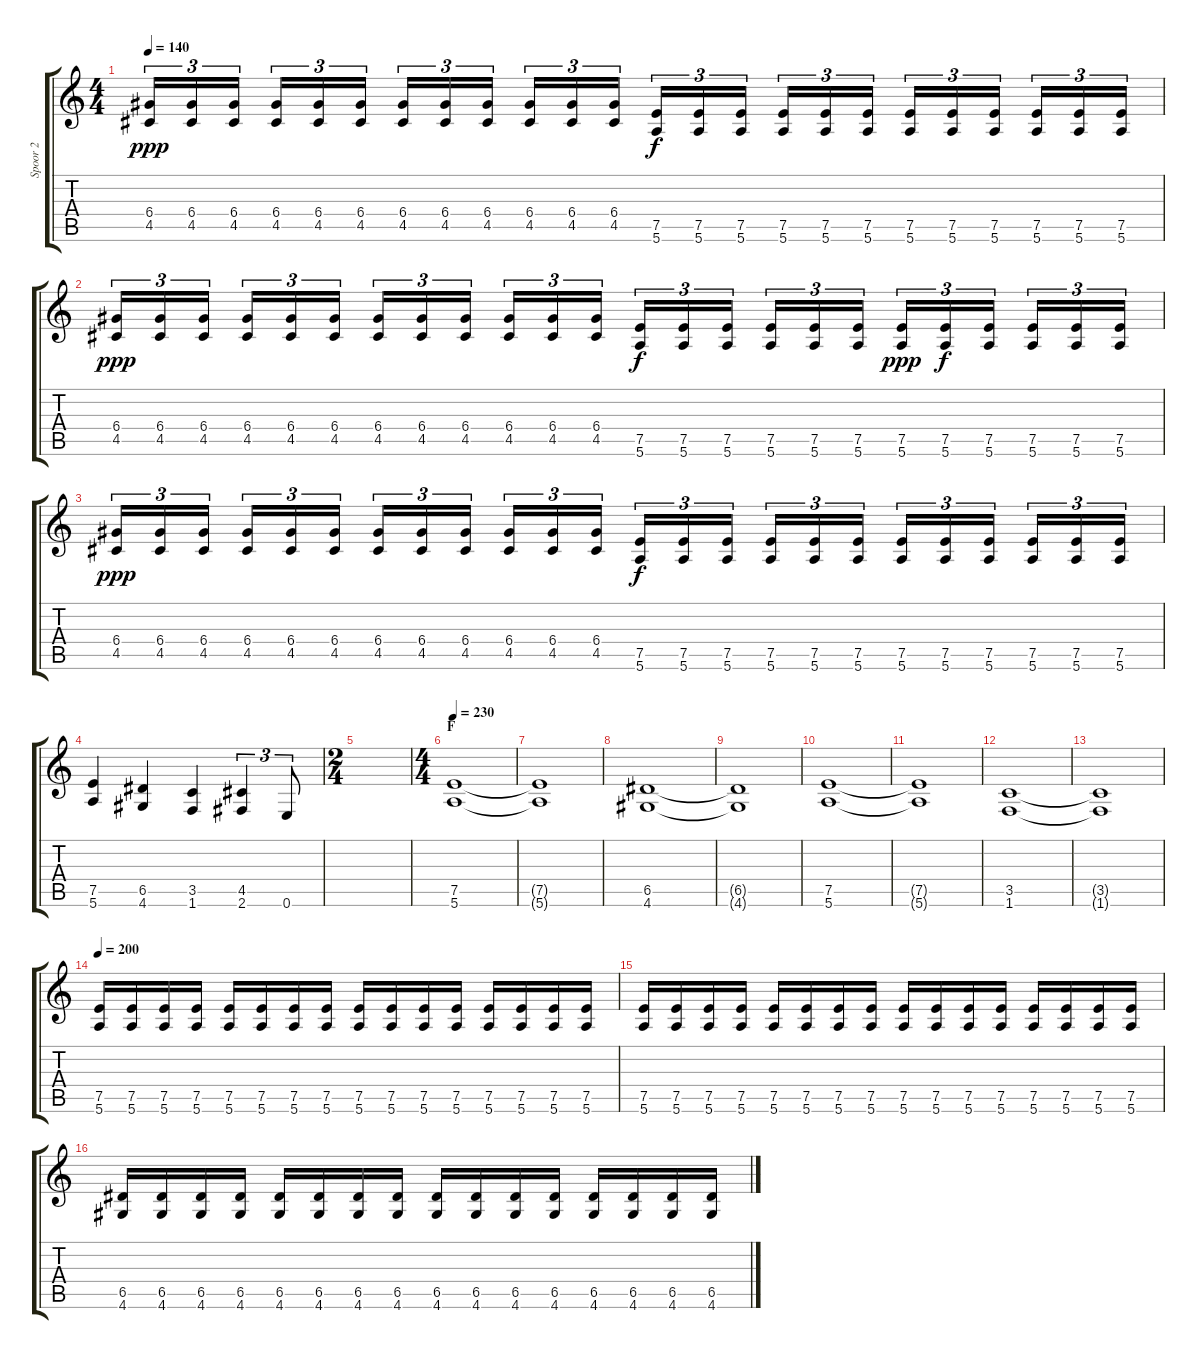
\track ("Spoor 2" "Spoor 2") {instrument overdrivenguitar}
\staff {score tabs}
\tuning (E4 B3 G3 D3 A2 E2) {hide}
\ts (4 4)
\tempo 140
\clef g2
\ks c
(6.4 4.5).16{tu (3 2) dy ppp} (6.4 4.5).16{tu (3 2)} (6.4 4.5).16{tu (3 2)} (6.4 4.5).16{tu (3 2)} (6.4 4.5).16{tu (3 2)} (6.4 4.5).16{tu (3 2)} (6.4 4.5).16{tu (3 2)} (6.4 4.5).16{tu (3 2)} (6.4 4.5).16{tu (3 2)} (6.4 4.5).16{tu (3 2)} (6.4 4.5).16{tu (3 2)} (6.4 4.5).16{tu (3 2)} (7.5 5.6).16{tu (3 2) dy f} (7.5 5.6).16{tu (3 2)} (7.5 5.6).16{tu (3 2)} (7.5 5.6).16{tu (3 2)} (7.5 5.6).16{tu (3 2)} (7.5 5.6).16{tu (3 2)} (7.5 5.6).16{tu (3 2)} (7.5 5.6).16{tu (3 2)} (7.5 5.6).16{tu (3 2)} (7.5 5.6).16{tu (3 2)} (7.5 5.6).16{tu (3 2)} (7.5 5.6).16{tu (3 2)} |
(6.4 4.5).16{tu (3 2) dy ppp} (6.4 4.5).16{tu (3 2)} (6.4 4.5).16{tu (3 2)} (6.4 4.5).16{tu (3 2)} (6.4 4.5).16{tu (3 2)} (6.4 4.5).16{tu (3 2)} (6.4 4.5).16{tu (3 2)} (6.4 4.5).16{tu (3 2)} (6.4 4.5).16{tu (3 2)} (6.4 4.5).16{tu (3 2)} (6.4 4.5).16{tu (3 2)} (6.4 4.5).16{tu (3 2)} (7.5 5.6).16{tu (3 2) dy f} (7.5 5.6).16{tu (3 2)} (7.5 5.6).16{tu (3 2)} (7.5 5.6).16{tu (3 2)} (7.5 5.6).16{tu (3 2)} (7.5 5.6).16{tu (3 2)} (7.5 5.6).16{tu (3 2) dy ppp} (7.5 5.6).16{tu (3 2) dy f} (7.5 5.6).16{tu (3 2)} (7.5 5.6).16{tu (3 2)} (7.5 5.6).16{tu (3 2)} (7.5 5.6).16{tu (3 2)} |
(6.4 4.5).16{tu (3 2) dy ppp} (6.4 4.5).16{tu (3 2)} (6.4 4.5).16{tu (3 2)} (6.4 4.5).16{tu (3 2)} (6.4 4.5).16{tu (3 2)} (6.4 4.5).16{tu (3 2)} (6.4 4.5).16{tu (3 2)} (6.4 4.5).16{tu (3 2)} (6.4 4.5).16{tu (3 2)} (6.4 4.5).16{tu (3 2)} (6.4 4.5).16{tu (3 2)} (6.4 4.5).16{tu (3 2)} (7.5 5.6).16{tu (3 2) dy f} (7.5 5.6).16{tu (3 2)} (7.5 5.6).16{tu (3 2)} (7.5 5.6).16{tu (3 2)} (7.5 5.6).16{tu (3 2)} (7.5 5.6).16{tu (3 2)} (7.5 5.6).16{tu (3 2)} (7.5 5.6).16{tu (3 2)} (7.5 5.6).16{tu (3 2)} (7.5 5.6).16{tu (3 2)} (7.5 5.6).16{tu (3 2)} (7.5 5.6).16{tu (3 2)} |
(7.5 5.6).4 (6.5 4.6).4 (3.5 1.6).4 (4.5 2.6).4{tu (3 2)} 0.6.8{tu (3 2)} |
\ts (2 4)
|
\ts (4 4)
\section ("" "F")
\tempo 230
(7.5 5.6).1 |
(7.5{t} 5.6{t}).1 |
(6.5 4.6).1 |
(6.5{t} 4.6{t}).1 |
(7.5 5.6).1 |
(7.5{t} 5.6{t}).1 |
(3.5 1.6).1 |
(3.5{t} 1.6{t}).1 |
\tempo 200
(7.5 5.6).16{volume 10} (7.5 5.6).16 (7.5 5.6).16 (7.5 5.6).16 (7.5 5.6).16 (7.5 5.6).16 (7.5 5.6).16 (7.5 5.6).16 (7.5 5.6).16 (7.5 5.6).16 (7.5 5.6).16 (7.5 5.6).16 (7.5 5.6).16 (7.5 5.6).16 (7.5 5.6).16 (7.5 5.6).16 |
(7.5 5.6).16 (7.5 5.6).16 (7.5 5.6).16 (7.5 5.6).16 (7.5 5.6).16 (7.5 5.6).16 (7.5 5.6).16 (7.5 5.6).16 (7.5 5.6).16 (7.5 5.6).16 (7.5 5.6).16 (7.5 5.6).16 (7.5 5.6).16 (7.5 5.6).16 (7.5 5.6).16 (7.5 5.6).16 |
(6.5 4.6).16 (6.5 4.6).16 (6.5 4.6).16 (6.5 4.6).16 (6.5 4.6).16 (6.5 4.6).16 (6.5 4.6).16 (6.5 4.6).16 (6.5 4.6).16 (6.5 4.6).16 (6.5 4.6).16 (6.5 4.6).16 (6.5 4.6).16 (6.5 4.6).16 (6.5 4.6).16 (6.5 4.6).16
